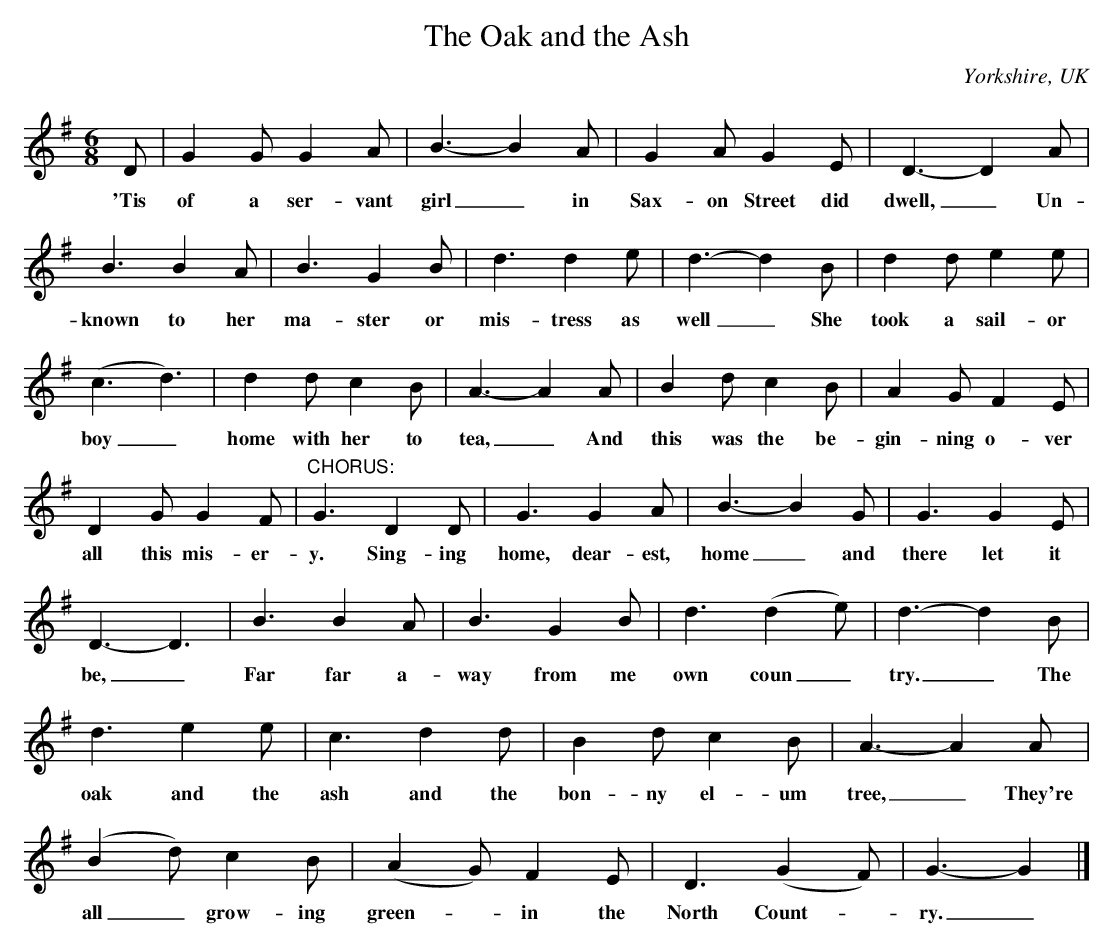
X:1
T:The Oak and the Ash
O:Yorkshire, UK
M:6/8
L:1/4
K:G
D/|G G/ G A/|B3/2- B A/|G A/ G E/|D3/2- D A/|
w: 'Tis of a ser- vant girl_ in Sax- on Street did dwell,_ Un-
B3/2 B A/|B3/2 G B/|d3/2 d e/|d3/2- d B/|d d/ e e/|
w: known to her ma- ster or mis- tress as well_ She took a sail- or
(c3/2 d3/2)|d d/ c B/|A3/2- A A/|B d/ c B/|A G/ F E/|
w: boy_ home with her to tea,_ And this was the be- gin- ning o- ver
D G/ G F/|"^CHORUS:"G3/2 D D/|G3/2 G A/|B3/2- B G/|G3/2 G E/|
w: all this mis- er- y. Sing- ing home, dear- est, home_ and there let it
D3/2- D3/2|B3/2 B A/|B3/2 G B/|d3/2 (d e/)|d3/2- d B/|
w: be,_ Far far a- way from me own coun_ try._ The
d3/2 e e/|c3/2 d d/|B d/ c B/|A3/2- A A/|
w: oak and the ash and the bon- ny el- um tree,_ They're
(B d/) c B/|(A G/) F E/|D3/2 (G F/)|G3/2- G|]
w: all_ grow- ing green-_ in the North Count-_ ry._
